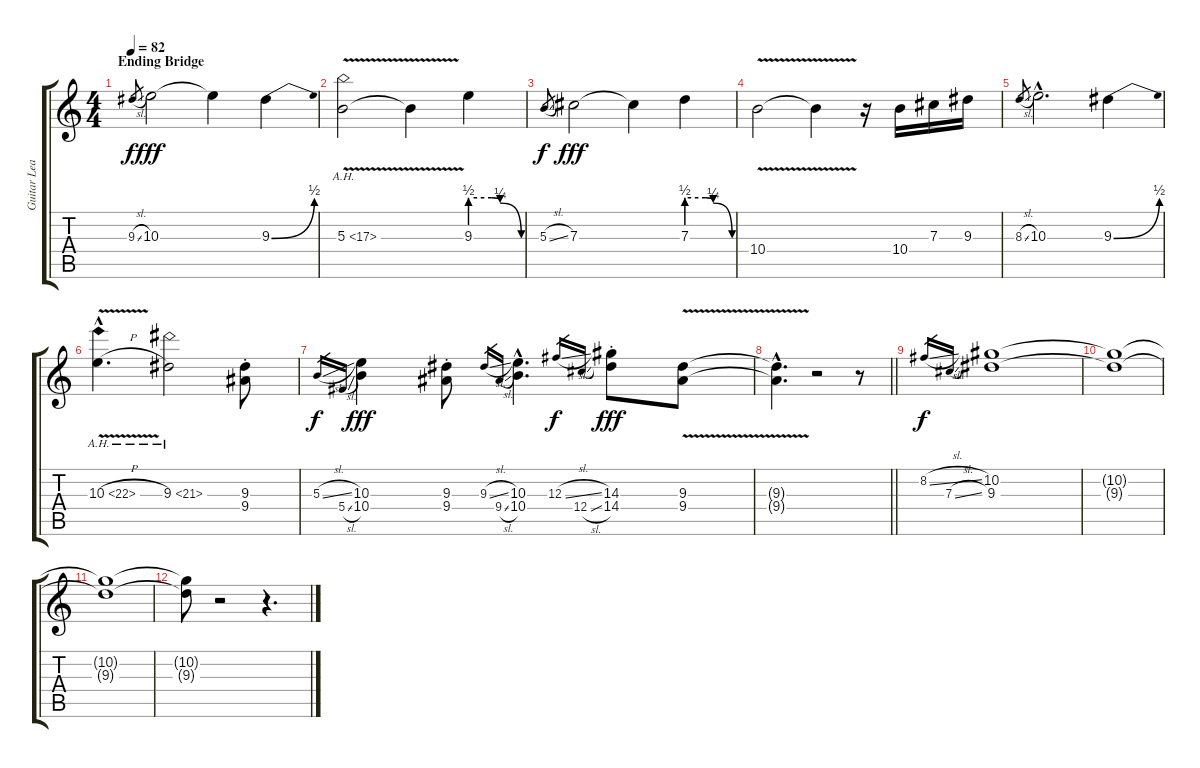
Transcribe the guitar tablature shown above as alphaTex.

\track ("Guitar Lead" "Guitar Lea") {instrument distortionguitar}
\staff {score tabs}
\tuning (Eb4 Bb3 Gb3 Db3 Ab2 Eb2) {hide}
\ts (4 4)
\section ("" "Ending Bridge")
\tempo 82
\clef g2
\ks c
9.3{sl}.8{gr dy f} 10.3.2{dy fff volume 12} 10.3{t}.4 9.3{be (bend 0 0 60 2)}.4 |
5.3{ah 12 v}.2 5.3{t}.4 9.3{be (custom 0 2 25 2 35 1 60 0)}.4 |
5.3{sl}.8{gr dy f} 7.3.2{dy fff} 7.3{t}.4 7.3{be (custom 0 2 25 2 35 1 60 0)}.4 |
10.4{v}.2 10.4{t}.4 r.16 10.4.16 7.3.16 9.3.16 |
8.3{sl}.8{gr} 10.3{hac}.2{d} 9.3{be (bend 0 0 60 2)}.4 |
10.3{ah 12 v h hac}.4{d} 9.3{ah 12}.2 (9.3{st} 9.4{st}).8 |
5.3{sl}.16{gr dy f} 5.4{sl}.16{gr} (10.3 10.4).4{dy fff} (9.3{st} 9.4{st}).8 9.3{sl}.16{gr} 9.4{sl}.16{gr} (10.3{hac} 10.4{hac}).4{d} 12.3{sl}.16{gr dy f} 12.4{sl}.16{gr} (14.3{st} 14.4{st}).8{dy fff} (9.3{v} 9.4{v}).8 |
\barLineRight lightlight
(9.3{hac t} 9.4{hac t}).4{d} r.2 r.8 |
8.2{sl}.16{gr dy f} 7.3{sl}.16{gr} (10.2 9.3).1 |
(10.2{t} 9.3{t}).1 |
(10.2{t} 9.3{t}).1 |
(10.2{t} 9.3{t}).8 r.2 r.4{d}
